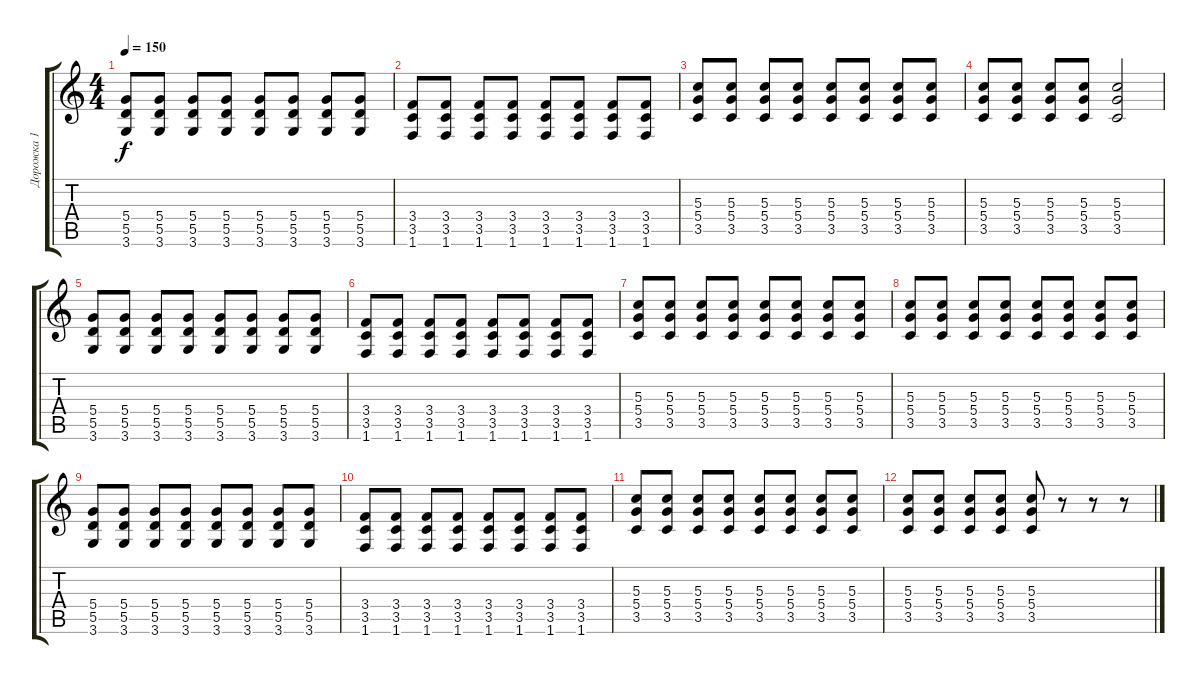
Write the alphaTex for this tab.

\track ("Дорожка 1" "Дорожка 1") {instrument distortionguitar}
\staff {score tabs}
\tuning (E4 B3 G3 D3 A2 E2) {hide}
\ts (4 4)
\tempo 150
\clef g2
\ks c
(5.4 5.5 3.6).8{dy f} (5.4 5.5 3.6).8 (5.4 5.5 3.6).8 (5.4 5.5 3.6).8 (5.4 5.5 3.6).8 (5.4 5.5 3.6).8 (5.4 5.5 3.6).8 (5.4 5.5 3.6).8 |
(3.4 3.5 1.6).8 (3.4 3.5 1.6).8 (3.4 3.5 1.6).8 (3.4 3.5 1.6).8 (3.4 3.5 1.6).8 (3.4 3.5 1.6).8 (3.4 3.5 1.6).8 (3.4 3.5 1.6).8 |
(5.3 5.4 3.5).8 (5.3 5.4 3.5).8 (5.3 5.4 3.5).8 (5.3 5.4 3.5).8 (5.3 5.4 3.5).8 (5.3 5.4 3.5).8 (5.3 5.4 3.5).8 (5.3 5.4 3.5).8 |
(5.3 5.4 3.5).8 (5.3 5.4 3.5).8 (5.3 5.4 3.5).8 (5.3 5.4 3.5).8 (5.3 5.4 3.5).2 |
(5.4 5.5 3.6).8 (5.4 5.5 3.6).8 (5.4 5.5 3.6).8 (5.4 5.5 3.6).8 (5.4 5.5 3.6).8 (5.4 5.5 3.6).8 (5.4 5.5 3.6).8 (5.4 5.5 3.6).8 |
(3.4 3.5 1.6).8 (3.4 3.5 1.6).8 (3.4 3.5 1.6).8 (3.4 3.5 1.6).8 (3.4 3.5 1.6).8 (3.4 3.5 1.6).8 (3.4 3.5 1.6).8 (3.4 3.5 1.6).8 |
(5.3 5.4 3.5).8 (5.3 5.4 3.5).8 (5.3 5.4 3.5).8 (5.3 5.4 3.5).8 (5.3 5.4 3.5).8 (5.3 5.4 3.5).8 (5.3 5.4 3.5).8 (5.3 5.4 3.5).8 |
(5.3 5.4 3.5).8 (5.3 5.4 3.5).8 (5.3 5.4 3.5).8 (5.3 5.4 3.5).8 (5.3 5.4 3.5).8 (5.3 5.4 3.5).8 (5.3 5.4 3.5).8 (5.3 5.4 3.5).8 |
(5.4 5.5 3.6).8 (5.4 5.5 3.6).8 (5.4 5.5 3.6).8 (5.4 5.5 3.6).8 (5.4 5.5 3.6).8 (5.4 5.5 3.6).8 (5.4 5.5 3.6).8 (5.4 5.5 3.6).8 |
(3.4 3.5 1.6).8 (3.4 3.5 1.6).8 (3.4 3.5 1.6).8 (3.4 3.5 1.6).8 (3.4 3.5 1.6).8 (3.4 3.5 1.6).8 (3.4 3.5 1.6).8 (3.4 3.5 1.6).8 |
(5.3 5.4 3.5).8 (5.3 5.4 3.5).8 (5.3 5.4 3.5).8 (5.3 5.4 3.5).8 (5.3 5.4 3.5).8 (5.3 5.4 3.5).8 (5.3 5.4 3.5).8 (5.3 5.4 3.5).8 |
(5.3 5.4 3.5).8 (5.3 5.4 3.5).8 (5.3 5.4 3.5).8 (5.3 5.4 3.5).8 (5.3 5.4 3.5).8 r.8 r.8 r.8
